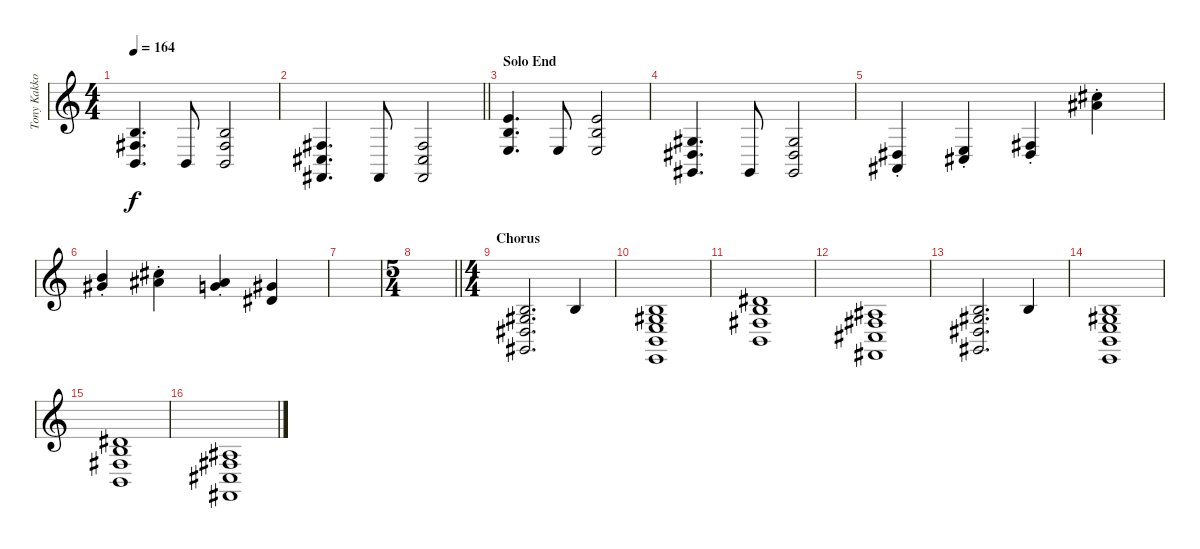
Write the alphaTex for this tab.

\track ("Tony Kakko" "Tony Kakko") {instrument stringensemble2}
\staff {score}
\tuning (E4 B3 G3 D3 A2 E2) {hide}
\ts (4 4)
\tempo 164
\clef g2
\ks c
(4.3 4.4 2.5).4{d dy f} 2.5.8 (4.3 4.4 2.5).2 |
\barLineRight lightlight
(4.4 4.5 2.6).4{d} 2.6.8 (4.4 4.5 2.6).2 |
\section ("" "Solo End")
(9.3 9.4 7.5).4{d} 7.5.8 (9.3 9.4 7.5).2 |
(6.4 6.5 4.6).4{d} 4.6.8 (6.4 6.5 4.6).2 |
(6.5{st} 6.6{st}).4 (2.4{st} 4.5{st}).4 (4.4{st} 6.5{st}).4 (14.2{st} 15.3{st}).4 |
(12.2{st} 13.3{st}).4 (14.2{st} 15.3{st}).4 (11.2{st} 12.3{st}).4 (13.3 13.4).4 |
|
\ts (5 4)
\barLineRight lightlight
|
\ts (4 4)
\section ("" "Chorus")
(4.3 6.4 6.5 4.6).2{d} 4.3.4 |
(0.2 1.3 2.4 2.5 0.6).1 |
(4.2 4.3 4.4 2.5).1 |
(3.3 4.4 4.5 2.6).1 |
(4.3 6.4 6.5 4.6).2{d} 4.3.4 |
(0.2 1.3 2.4 2.5 0.6).1 |
(4.2 4.3 4.4 2.5).1 |
(3.3 4.4 4.5 2.6).1
